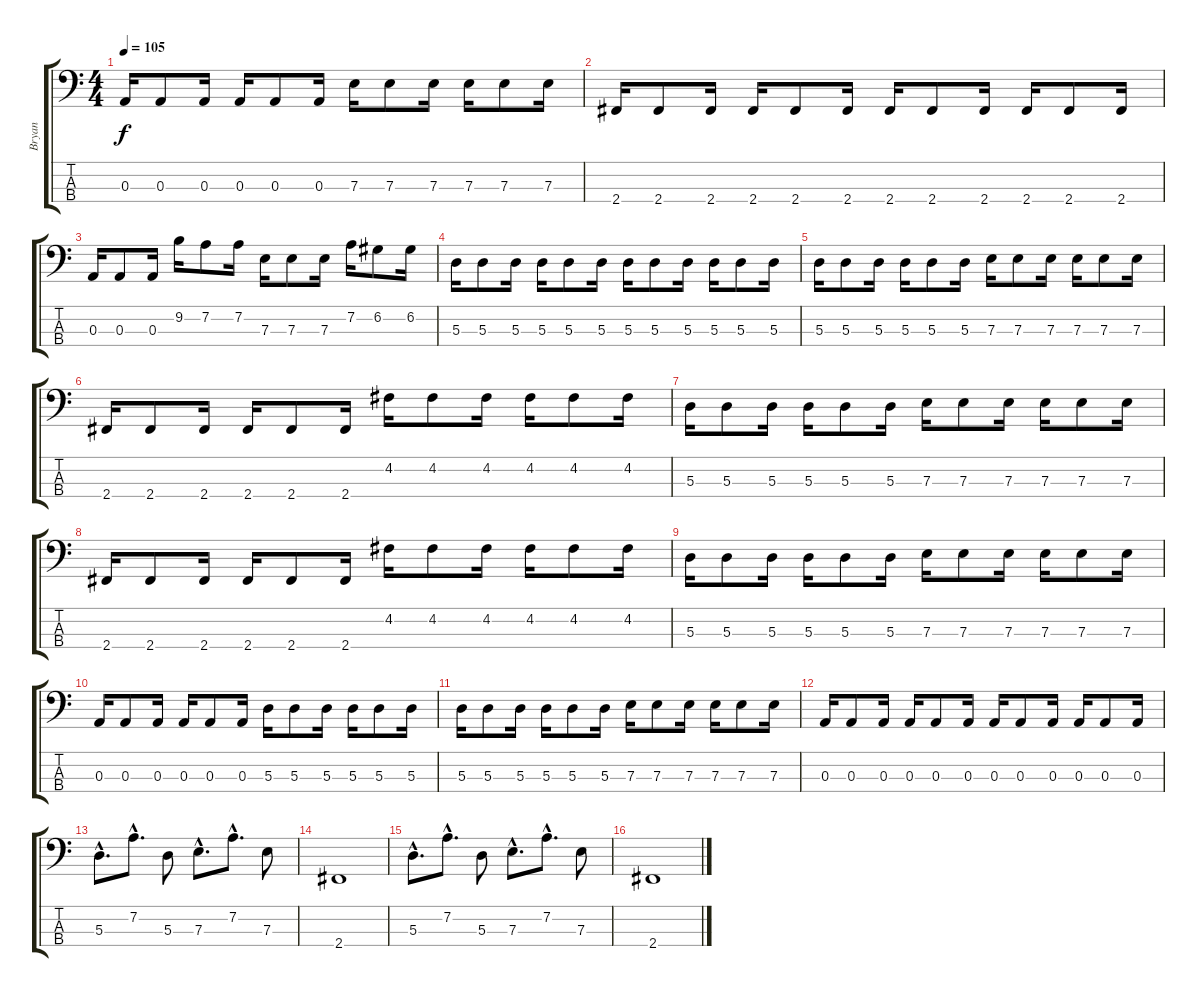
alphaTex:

\track ("Bryan" "Bryan") {instrument electricbasspick}
\staff {score tabs}
\tuning (G2 D2 A1 E1) {hide}
\ts (4 4)
\tempo 105
\clef f4
\ks c
0.3.16{dy f} 0.3.8 0.3.16 0.3.16 0.3.8 0.3.16 7.3.16 7.3.8 7.3.16 7.3.16 7.3.8 7.3.16 |
2.4.16 2.4.8 2.4.16 2.4.16 2.4.8 2.4.16 2.4.16 2.4.8 2.4.16 2.4.16 2.4.8 2.4.16 |
0.3.16 0.3.8 0.3.16 9.2.16 7.2.8 7.2.16 7.3.16 7.3.8 7.3.16 7.2.16 6.2.8 6.2.16 |
5.3.16 5.3.8 5.3.16 5.3.16 5.3.8 5.3.16 5.3.16 5.3.8 5.3.16 5.3.16 5.3.8 5.3.16 |
5.3.16 5.3.8 5.3.16 5.3.16 5.3.8 5.3.16 7.3.16 7.3.8 7.3.16 7.3.16 7.3.8 7.3.16 |
2.4.16 2.4.8 2.4.16 2.4.16 2.4.8 2.4.16 4.2.16 4.2.8 4.2.16 4.2.16 4.2.8 4.2.16 |
5.3.16 5.3.8 5.3.16 5.3.16 5.3.8 5.3.16 7.3.16 7.3.8 7.3.16 7.3.16 7.3.8 7.3.16 |
2.4.16 2.4.8 2.4.16 2.4.16 2.4.8 2.4.16 4.2.16 4.2.8 4.2.16 4.2.16 4.2.8 4.2.16 |
5.3.16 5.3.8 5.3.16 5.3.16 5.3.8 5.3.16 7.3.16 7.3.8 7.3.16 7.3.16 7.3.8 7.3.16 |
0.3.16 0.3.8 0.3.16 0.3.16 0.3.8 0.3.16 5.3.16 5.3.8 5.3.16 5.3.16 5.3.8 5.3.16 |
5.3.16 5.3.8 5.3.16 5.3.16 5.3.8 5.3.16 7.3.16 7.3.8 7.3.16 7.3.16 7.3.8 7.3.16 |
0.3.16 0.3.8 0.3.16 0.3.16 0.3.8 0.3.16 0.3.16 0.3.8 0.3.16 0.3.16 0.3.8 0.3.16 |
5.3{hac}.8{d} 7.2{hac}.8{d} 5.3.8 7.3{hac}.8{d} 7.2{hac}.8{d} 7.3.8 |
2.4.1 |
5.3{hac}.8{d} 7.2{hac}.8{d} 5.3.8 7.3{hac}.8{d} 7.2{hac}.8{d} 7.3.8 |
2.4.1
